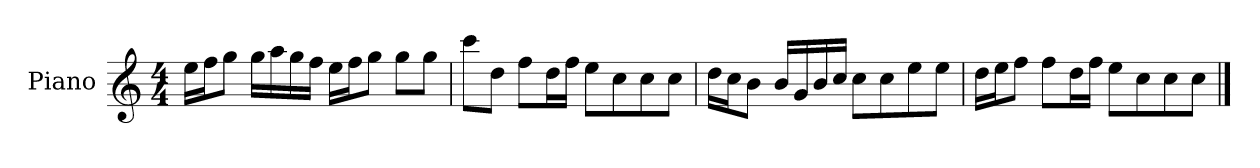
**kern
*part1
*staff1
*I"Piano
*I'P-no
*clefG2
*k[]
*M4/4
*MM90
=1
16ee\LL
16ff\J
8gg\J
16gg\LL
16aa\
16gg\
16ff\JJ
16ee\LL
16ff\J
8gg\J
8gg\L
8gg\J
=2
8ccc\L
8dd\J
8ff\L
16dd\L
16ff\JJ
8ee\L
8cc\
8cc\
8cc\J
=3
16dd\LL
16cc\J
8b\J
16b/LL
16g/
16b/
16cc/JJ
8cc\L
8cc\
8ee\
8ee\J
=4
16dd\LL
16ee\J
8ff\J
8ff\L
16dd\L
16ff\JJ
8ee\L
8cc\
8cc\
8cc\J
==
*-
